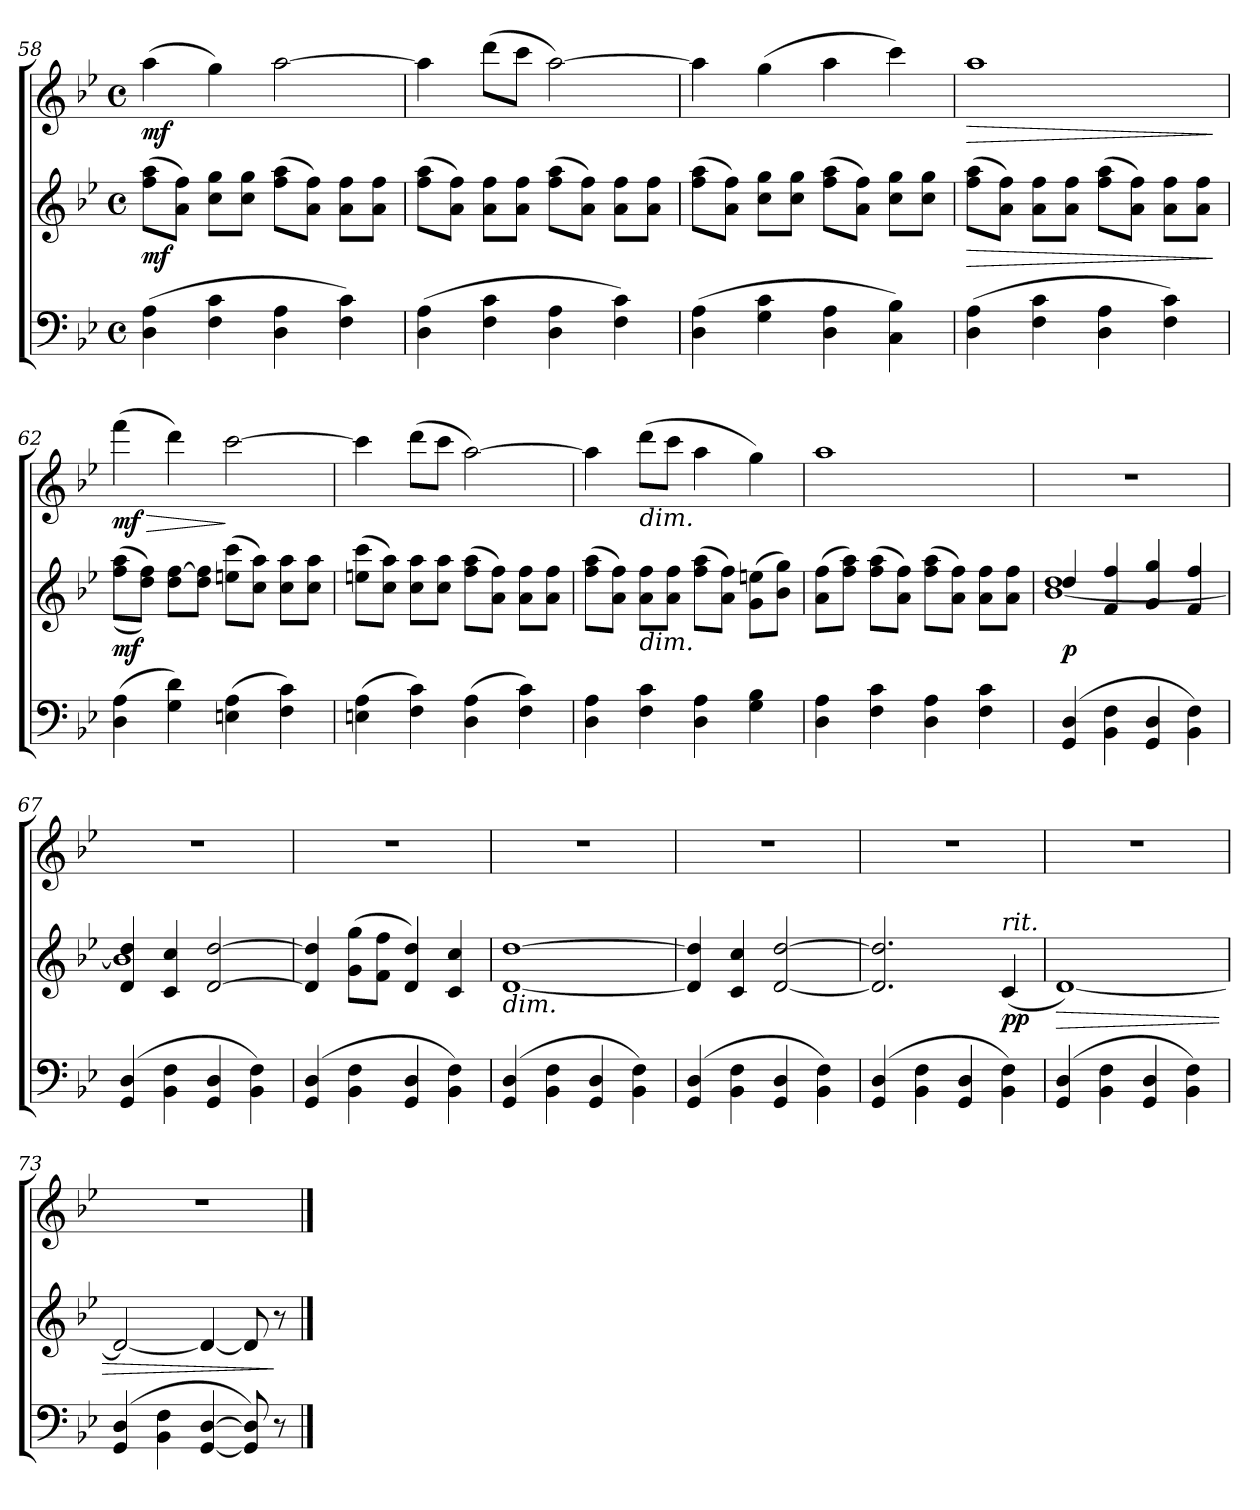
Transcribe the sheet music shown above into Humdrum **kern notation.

**kern	**kern	**dynam	**kern	**dynam
*part3	*part2	*part2	*part1	*part1
*staff3	*staff2	*staff2	*staff1	*staff1
*clefF4	*clefG2	*	*clefG2	*
*k[b-e-]	*k[b-e-]	*	*k[b-e-]	*
*B-:	*B-:	*	*B-:	*
*M4/4	*M4/4	*	*M4/4	*
*met(c)	*met(c)	*	*met(c)	*
=58	=58	=58	=58	=58
(4D 4A	(8ff 8aaL	mf	(4aa	mf
.	8a 8ffJ)	.	.	.
4F 4c	8cc 8ggL	.	4gg)	.
.	8cc 8ggJ	.	.	.
4D 4A	(8ff 8aaL	.	[2aa	.
.	8a 8ffJ)	.	.	.
4F 4c)	8a 8ffL	.	.	.
.	8a 8ffJ	.	.	.
=59	=59	=59	=59	=59
(4D 4A	(8ff 8aaL	.	4aa]	.
.	8a 8ffJ)	.	.	.
4F 4c	8a 8ffL	.	(8dddL	.
.	8a 8ffJ	.	8cccJ	.
4D 4A	(8ff 8aaL	.	[2aa)	.
.	8a 8ffJ)	.	.	.
4F 4c)	8a 8ffL	.	.	.
.	8a 8ffJ	.	.	.
=60	=60	=60	=60	=60
(4D 4A	(8ff 8aaL	.	4aa]	.
.	8a 8ffJ)	.	.	.
4G 4c	8cc 8ggL	.	(4gg	.
.	8cc 8ggJ	.	.	.
4D 4A	(8ff 8aaL	.	4aa	.
.	8a 8ffJ)	.	.	.
4C 4B-)	8cc 8ggL	.	4ccc)	.
.	8cc 8ggJ	.	.	.
=61	=61	=61	=61	=61
!	!	!LO:HP:b	!	!LO:HP:b
(4D 4A	(8ff 8aaL	>	1aa	>
.	8a 8ffJ)	.	.	.
4F 4c	8a 8ffL	.	.	.
.	8a 8ffJ	.	.	.
4D 4A	(8ff 8aaL	.	.	.
.	8a 8ffJ)	.	.	.
4F 4c)	8a 8ffL	.	.	.
.	8a 8ffJ	.	.	.
.	.	]	.	]
=62	=62	=62	=62	=62
!	!	!	!	!LO:HP:b
(4D 4A	(<(>8ff 8aaL	mf	(4fff	> mf
.	8dd 8ffJ))	.	.	.
4G 4d)	8dd [8ffL	.	4ddd)	.
.	8dd 8ff]J	.	.	.
(4En 4A	(8een 8cccL	.	[2ccc	]
.	8cc 8aaJ)	.	.	.
4F 4c)	8cc 8aaL	.	.	.
.	8cc 8aaJ	.	.	.
=63	=63	=63	=63	=63
(4En 4A	(8een 8cccL	.	4ccc]	.
.	8cc 8aaJ)	.	.	.
4F 4c)	8cc 8aaL	.	(8dddL	.
.	8cc 8aaJ	.	8cccJ	.
(4D 4A	(8ff 8aaL	.	[2aa)	.
.	8a 8ffJ)	.	.	.
4F 4c)	8a 8ffL	.	.	.
.	8a 8ffJ	.	.	.
=64	=64	=64	=64	=64
4D 4A	(8ff 8aaL	.	4aa]	.
.	8a 8ffJ)	.	.	.
!	!	!	!LO:TX:b:i:t=dim.	!
!	!LO:TX:b:i:t=dim.	!	!	!
4F 4c	8a 8ffL	.	(8dddL	.
.	8a 8ffJ	.	8cccJ	.
4D 4A	(8ff 8aaL	.	4aa	.
.	8a 8ffJ)	.	.	.
4G 4B-	(8g 8eenL	.	4gg)	.
.	8b- 8ggJ)	.	.	.
=65	=65	=65	=65	=65
4D 4A	(8a 8ffL	.	1aa	.
.	8ff 8aaJ)	.	.	.
4F 4c	(8ff 8aaL	.	.	.
.	8a 8ffJ)	.	.	.
4D 4A	(8ff 8aaL	.	.	.
.	8a 8ffJ)	.	.	.
4F 4c	8a 8ffL	.	.	.
.	8a 8ffJ	.	.	.
=66	=66	=66	=66	=66
*	*^	*	*	*
(4GG 4D	4dd	[1b- 1dd	p	1r	.
4BB- 4F	4f 4ff	.	.	.	.
4GG 4D	4g 4gg	.	.	.	.
4BB- 4F)	4f 4ff	.	.	.	.
=67	=67	=67	=67	=67	=67
(4GG 4D	4d 4dd	1b-]	.	1r	.
4BB- 4F	4c 4cc	.	.	.	.
4GG 4D	[2d [2dd	.	.	.	.
4BB- 4F)	.	.	.	.	.
*	*v	*v	*	*	*
=68	=68	=68	=68	=68
(4GG 4D	4d] 4dd]	.	1r	.
4BB- 4F	(8g 8ggL	.	.	.
.	8f 8ffJ	.	.	.
4GG 4D	4d 4dd)	.	.	.
4BB- 4F)	4c 4cc	.	.	.
=69	=69	=69	=69	=69
!	!LO:TX:b:i:t=dim.	!	!	!
(4GG 4D	[1d [1dd	.	1r	.
4BB- 4F	.	.	.	.
4GG 4D	.	.	.	.
4BB- 4F)	.	.	.	.
=70	=70	=70	=70	=70
(4GG 4D	4d] 4dd]	.	1r	.
4BB- 4F	4c 4cc	.	.	.
4GG 4D	[2d [2dd	.	.	.
4BB- 4F)	.	.	.	.
=71	=71	=71	=71	=71
(4GG 4D	2.d] 2.dd]	.	1r	.
4BB- 4F	.	.	.	.
4GG 4D	.	.	.	.
!	!LO:TX:a:i:t=rit.	!	!	!
4BB- 4F)	(4c	pp	.	.
=72	=72	=72	=72	=72
!	!	!LO:HP:b	!	!
(4GG 4D	[1d)	>	1r	.
4BB- 4F	.	.	.	.
4GG 4D	.	.	.	.
4BB- 4F)	.	.	.	.
=73	=73	=73	=73	=73
(4GG 4D	2d_	.	1r	.
4BB- 4F	.	.	.	.
[4GG [4D	4d_	.	.	.
8GG] 8D])	8d]	.	.	.
8r	8r	]	.	.
==	==	==	==	==
*-	*-	*-	*-	*-
